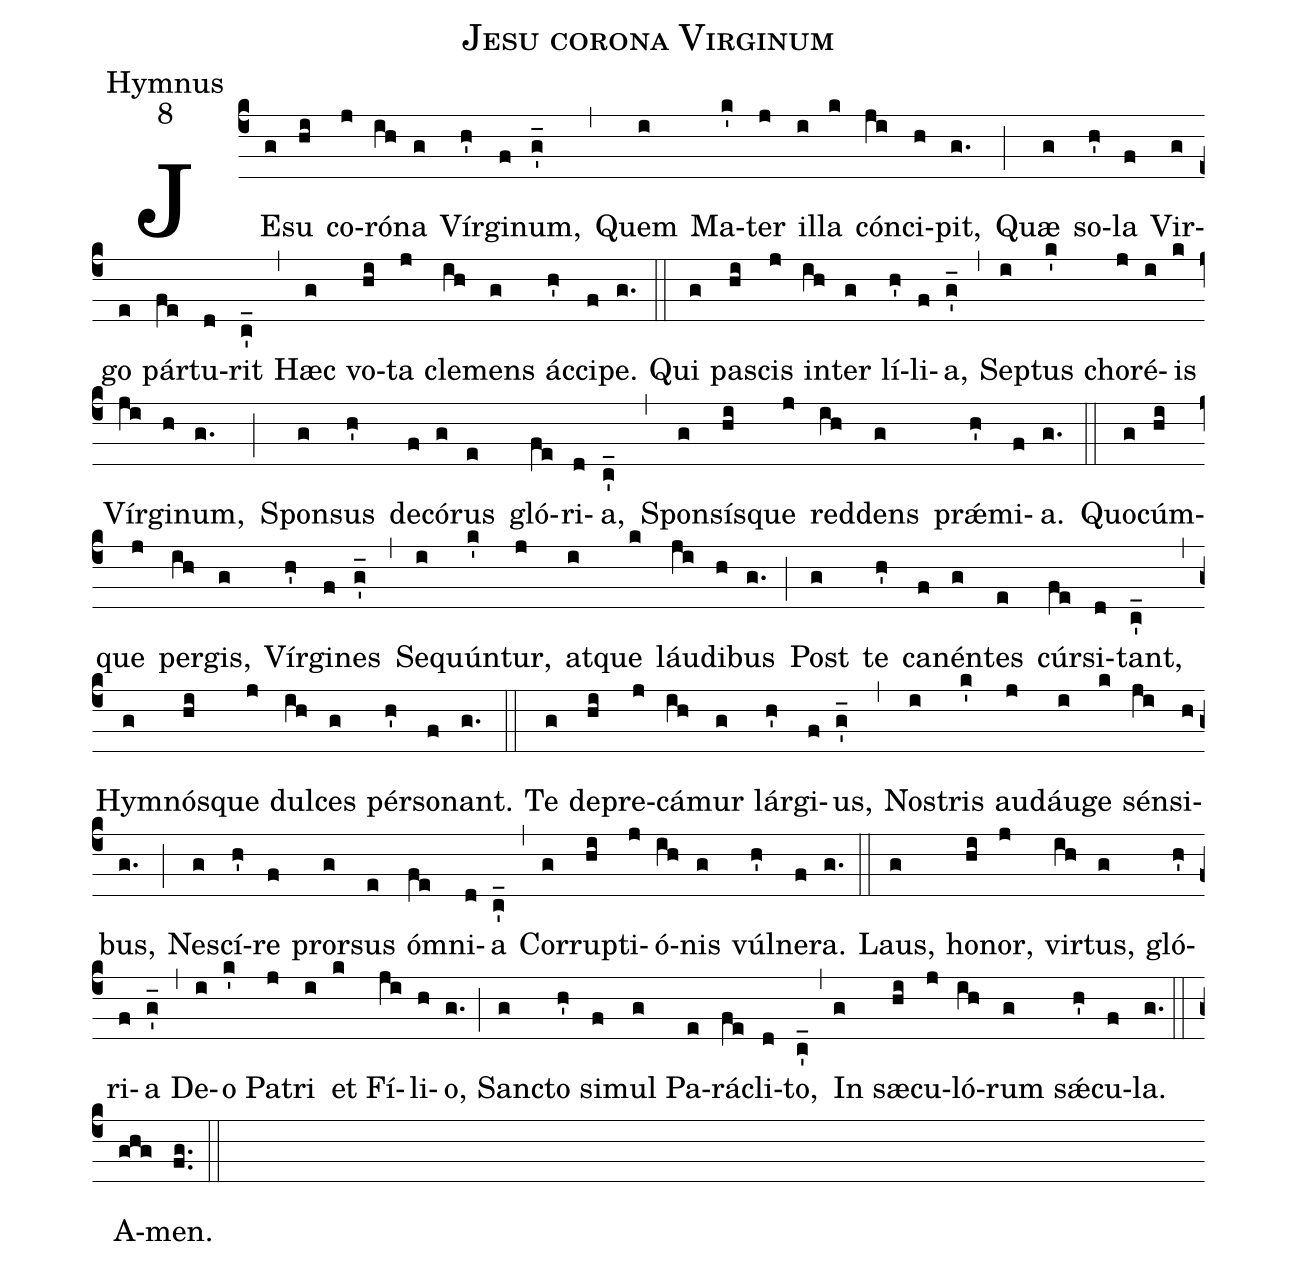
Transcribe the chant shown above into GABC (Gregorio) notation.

name:Jesu corona Virginum;
office-part:Hymnus;
mode:8;
%%
(c4)
JE(g)su(hi) co(j)ró(ih)na(g) Vír(h')gi(f)num,(g_') (,)
Quem(i) Ma(k')ter(j) il(i)la(k) cón(ji)ci(h)pit,(g.) (;)
Quæ(g) so(h')la(f) Vir(g)go(e) pár(fe)tu(d)rit(c_') (,)
Hæc(g) vo(hi)ta(j) cle(ih)mens(g) ác(h')ci(f)pe.(g.) (::)

Qui(g) pa(hi)scis(j) in(ih)ter(g) lí(h')li(f)a,(g_') (,)
Sep(i)tus(k') cho(j)ré(i)is(k) Vír(ji)gi(h)num,(g.) (;)
Spon(g)sus(h') de(f)có(g)rus(e) gló(fe)ri(d)a,(c_') (,)
Spon(g)sís(hi)que(j) red(ih)dens(g) prǽ(h')mi(f)a.(g.) (::)

Quo(g)cúm(hi)que(j) per(ih)gis,(g) Vír(h')gi(f)nes(g_') (,)
Se(i)quún(k')tur,(j) at(i)que(k) láu(ji)di(h)bus(g.) (;)
Post(g) te(h') ca(f)nén(g)tes(e) cúr(fe)si(d)tant,(c_') (,)
Hym(g)nós(hi)que(j) dul(ih)ces(g) pér(h')so(f)nant.(g.) (::)

Te(g) de(hi)pre(j)cá(ih)mur(g) lár(h')gi(f)us,(g_') (,)
Nos(i)tris(k') au(j)dáu(i)ge(k) sén(ji)si(h)bus,(g.) (;)
Ne(g)scí(h')re(f) pror(g)sus(e) óm(fe)ni(d)a(c_') (,)
Cor(g)rup(hi)ti(j)ó(ih)nis(g) vúl(h')ne(f)ra.(g.) (::)

Laus,(g) ho(hi)nor,(j) vir(ih)tus,(g) gló(h')ri(f)a(g_') (,)
De(i)o(k') Pa(j)tri(i) et(k) Fí(ji)li(h)o,(g.) (;)
Sanc(g)to(h') si(f)mul(g) Pa(e)rá(fe)cli(d)to,(c_') (,)
In(g) sæ(hi)cu(j)ló(ih)rum(g) sǽ(h')cu(f)la.(g.) (::)

A(ghg)men.(fg..) (::)
